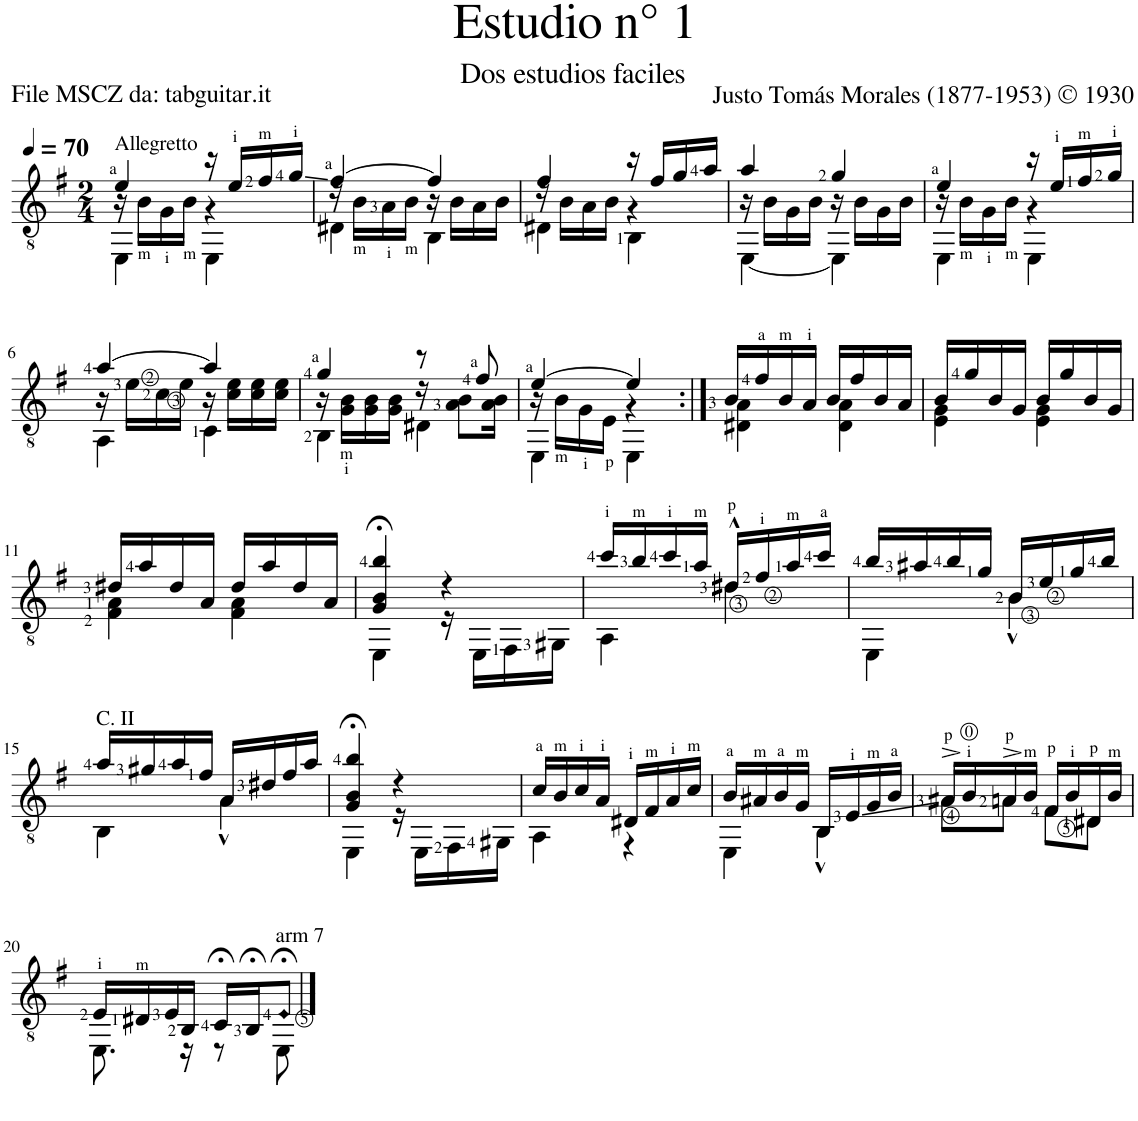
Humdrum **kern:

**kern
*part1
*staff1
*I"Guitar
*I'Guit.
*clefGv2
*k[f#]
*M2/4
*MM70
=1
*^
*	*^
!LO:TX:a:t=Allegretto	!	!
4e/	16r	4EE\
.	16B\LL	.
.	16G\	.
.	16B\JJ	.
16r	4r	4EE\
16e/LL	.	.
16f#/	.	.
16g/JJ	.	.
=2	=2	=2
[4f#/	16r	4D#X\
.	16B\LL	.
.	16A\	.
.	16B\JJ	.
4f#/]	16r	4BB\
.	16B\LL	.
.	16A\	.
.	16B\JJ	.
=3	=3	=3
4f#/	16r	4D#X\
.	16B\LL	.
.	16A\	.
.	16B\JJ	.
16r	4r	4BB\
16f#/LL	.	.
16g/	.	.
16a/JJ	.	.
=4	=4	=4
4a/	16r	[4EE\
.	16B\LL	.
.	16G\	.
.	16B\JJ	.
4g/	16r	4EE\]
.	16B\LL	.
.	16G\	.
.	16B\JJ	.
=5	=5	=5
4e/	16r	4EE\
.	16B\LL	.
.	16G\	.
.	16B\JJ	.
16r	4r	4EE\
16e/LL	.	.
16f#/	.	.
16g/JJ	.	.
!!LO:LB:g=z	!!	!!
=6	=6	=6
[4a/	16r	4AA\
.	16e\LL	.
.	16c\	.
.	16e\JJ	.
4a/]	16r	4C\
.	16c\ 16e\LL	.
.	16c\ 16e\	.
.	16c\ 16e\JJ	.
=7	=7	=7
4g/	16r	4BB\
.	16G\ 16B\LL	.
.	16G\ 16B\	.
.	16G\ 16B\JJ	.
8r	16r	4D#X\
.	8A\ 8B\L	.
8f#/	.	.
.	16A\ 16B\Jk	.
=8	=8	=8
[4e/	16r	4EE\
.	16B\LL	.
.	16G\	.
.	16E\JJ	.
4e/]	4r	4EE\
*	*v	*v
=9:|!	=9:|!
16B/LL	4D#X\ 4A\
16f#/	.
16B/	.
16A/JJ	.
16B/LL	4D#\ 4A\
16f#/	.
16B/	.
16A/JJ	.
=10	=10
16B/LL	4E\ 4G\
16g/	.
16B/	.
16G/JJ	.
16B/LL	4E\ 4G\
16g/	.
16B/	.
16G/JJ	.
!!LO:LB:g=z	!!
=11	=11
16d#X/LL	4F#\ 4A\
16a/	.
16d#/	.
16A/JJ	.
16d#/LL	4F#\ 4A\
16a/	.
16d#/	.
16A/JJ	.
=12	=12
4G/;< 4B/;< 4b/;<	4EE\
4r	16r
.	16EE\LL
.	16FF#\
.	16GG#X\JJ
=13	=13
16cc/LL	4AA\
16b/	.
16cc/	.
16a/JJ	.
16d#X^^/LL	4d#\
16f#/	.
16a/	.
16cc/JJ	.
=14	=14
16b/LL	4EE\
16a#X/	.
16b/	.
16g/JJ	.
16B/LL	4B^^\
16e/	.
16g/	.
16b/JJ	.
!!LO:LB:g=z	!!
=15	=15
!LO:TX:a:t=C. II	!
16a/LL	4BB\
16g#X/	.
16a/	.
16f#/JJ	.
16A/LL	4A^^\
16d#X/	.
16f#/	.
16a/JJ	.
=16	=16
4G/;< 4B/;< 4b/;<	4EE\
4r	16r
.	16EE\LL
.	16FF#\
.	16GG#X\JJ
=17	=17
16c/LL	4AA\
16B/	.
16c/	.
16A/JJ	.
16D#X/LL	4r
16F#/	.
16A/	.
16c/JJ	.
=18	=18
16B/LL	4EE\
16A#X/	.
16B/	.
16G/JJ	.
16BB/LL	4BB^^\
16E/	.
16G/	.
16B/JJ	.
=19	=19
16A#X^/LL	8A#\L
16B/	.
16An^/	8A\J
16B/JJ	.
16F#/LL	8F#\L
16B/	.
16D#X/	8D#\J
16B/JJ	.
!!LO:LB:g=z	!!
=20	=20
16E/LL	8.EE\
16D#X/	.
16E/	.
16BB/JJ	16r
16C;</LL	8r
16BB;</J	.
!LO:TX:a:t=arm 7	!
8E;</J	8EE\
*v	*v
==
*-
